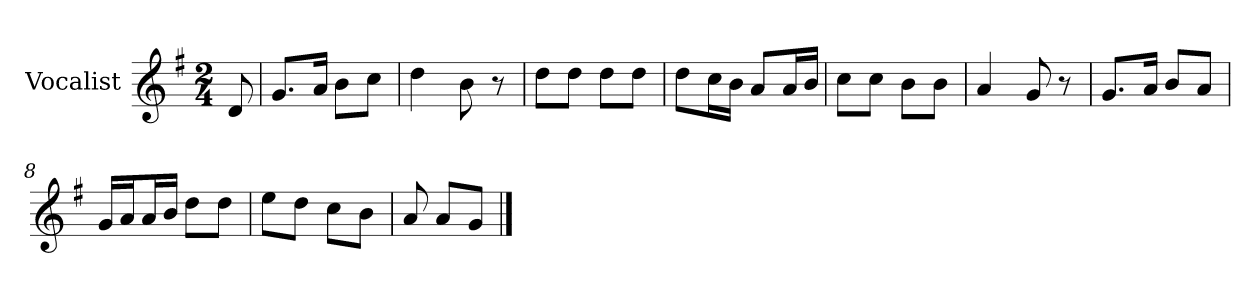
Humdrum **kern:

**kern
*part1
*staff1
*I"Vocalist
*k[f#]
*G:
*M2/4
=
8d
=1
8.gL
16aJk
8bL
8ccJ
=2
4dd
8b
8r
=3
8ddL
8ddJ
8ddL
8ddJ
=4
8ddL
16ccL
16bJJ
8aL
16aL
16bJJ
=5
8ccL
8ccJ
8bL
8bJ
=6
4a
8g
8r
=7
8.gL
16aJk
8bL
8aJ
=8
16gLL
16aJ
16aL
16bJJ
8ddL
8ddJ
=9
8eeL
8ddJ
8ccL
8bJ
=10
8a
8aL
8gJ
==
*-
